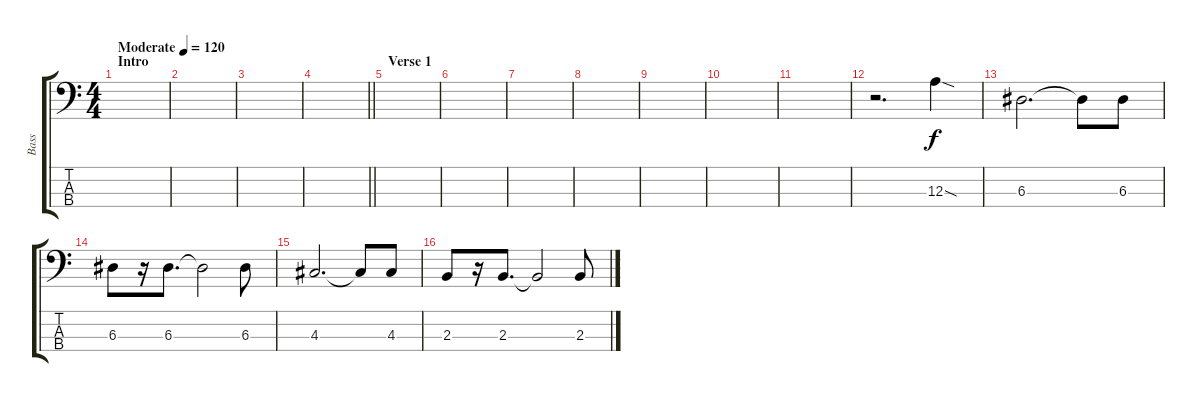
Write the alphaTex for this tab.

\track ("Bass" "Bass") {instrument electricbassfinger}
\staff {score tabs}
\tuning (G2 D2 A1 D1) {hide}
\ts (4 4)
\section ("" "Intro")
\tempo (120 "Moderate")
\clef f4
\ks c
|
|
|
\barLineRight lightlight
|
\section ("" "Verse 1")
|
|
|
|
|
|
|
r.2{d} 12.3{sod}.4 |
6.3.2{d} 6.3{t}.8 6.3.8 |
6.3.8 r.16 6.3.8{d} 6.3{t}.2 6.3.8 |
4.3.2{d} 4.3{t}.8 4.3.8 |
2.3.8 r.16 2.3.8{d} 2.3{t}.2 2.3.8
